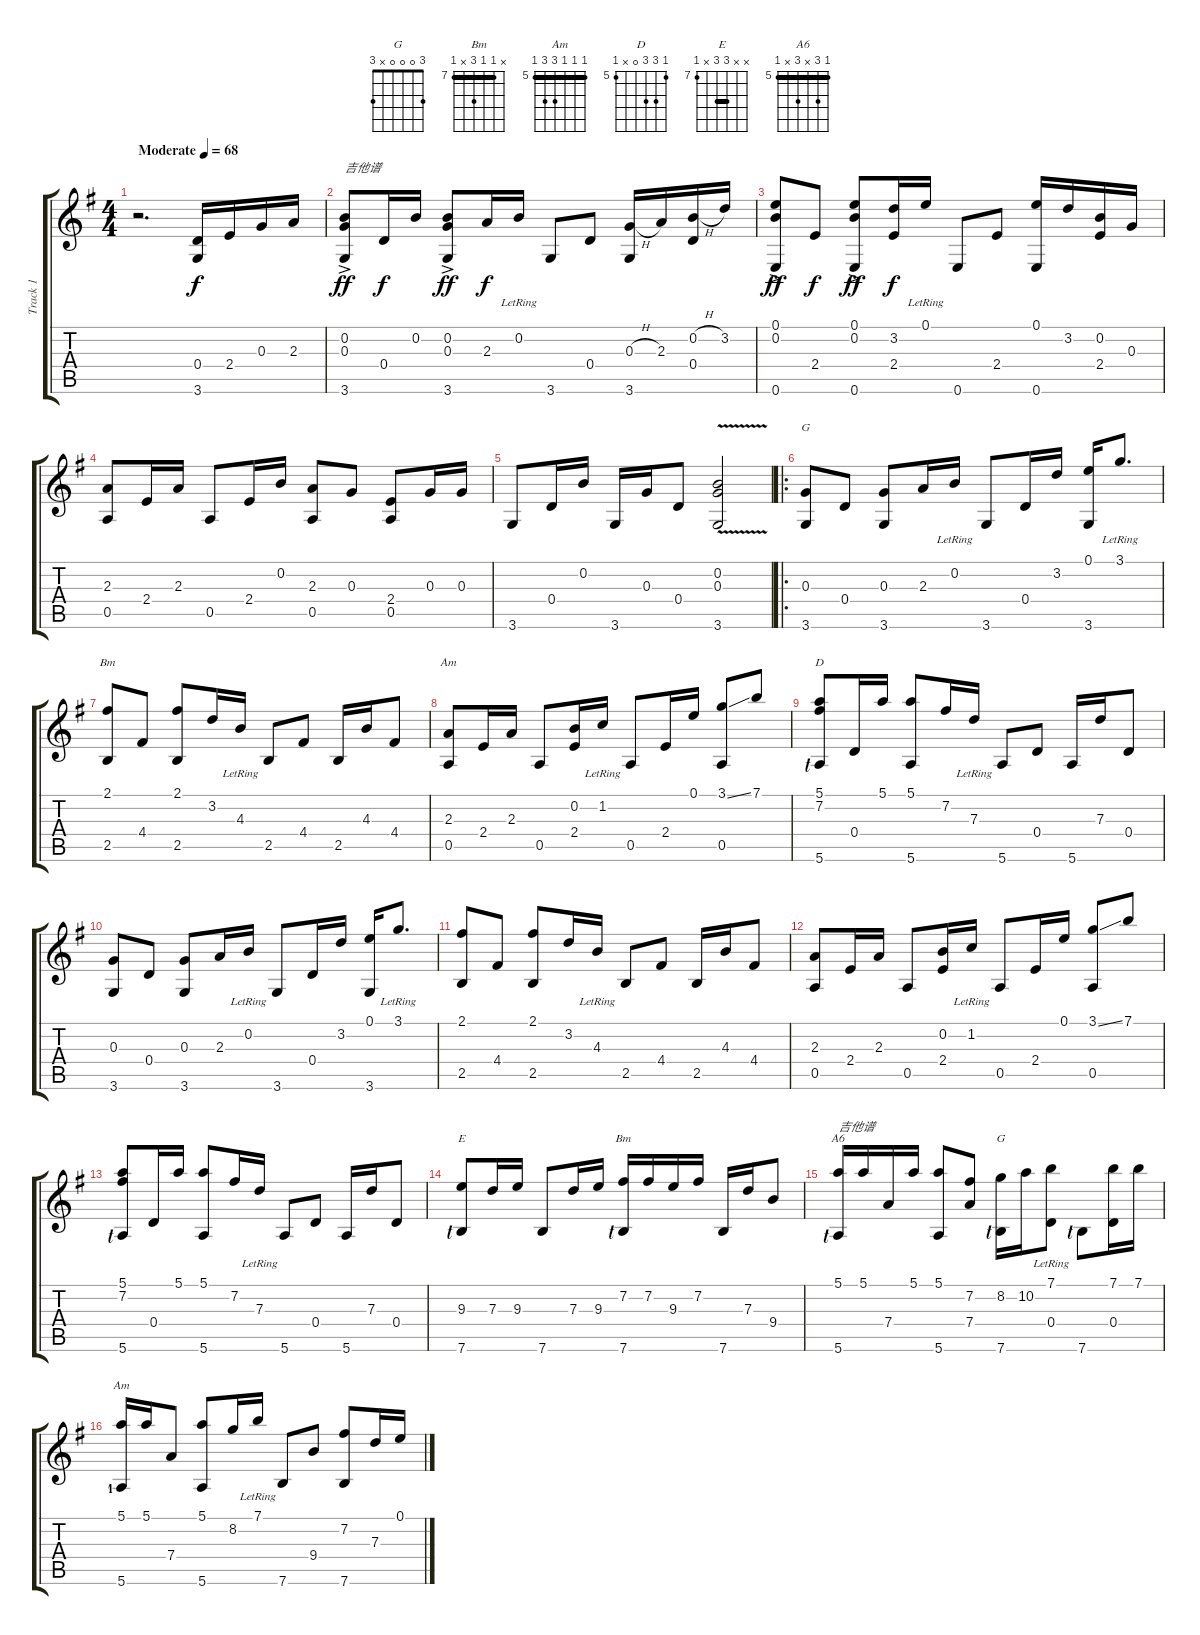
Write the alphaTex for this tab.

\track ("Track 1" "Track 1") {instrument acousticguitarsteel}
\staff {score tabs}
\tuning (E4 B3 G3 D3 A2 E2) {hide}
\chord ("G" x 0 0 0 x 3)
\chord ("Bm" 2 3 4 4 2 x) {barre 2}
\chord ("Am" x 1 2 2 0 x)
\chord ("D" 5 7 7 0 x 5) {firstfret 5}
\chord ("E" x x 9 9 x 7) {firstfret 7 barre 9}
\chord ("Bm" x 7 7 9 x 7) {firstfret 7 barre 7}
\chord ("A6" 5 7 x 7 x 5) {firstfret 5 barre 5}
\chord ("G" 3 0 0 0 x 3)
\chord ("Am" 5 5 5 7 7 5) {firstfret 5 barre 5}
\ts (4 4)
\tempo (68 "Moderate")
\clef g2
\ks g
r.2{d dy f instrument acousticguitarsteel} (0.4 3.6).16 2.4.16 0.3.16 2.3.16 |
(0.2 0.3 3.6{ac}).8{txt "吉他谱" dy ff} 0.4.16{dy f} 0.2.16 (0.2 0.3 3.6{ac}).8{dy ff} 2.3.16{dy f} 0.2{lr}.16 3.6.8 0.4.8 (0.3{h} 3.6).16 2.3.16 (0.2{h} 0.4).16 3.2.16 |
(0.1 0.2 0.6{ac}).8{dy ff} 2.4.8{dy f} (0.1 0.2{ac} 0.6).8{dy ff} (3.2 2.4).16{dy f} 0.1{lr}.16 0.6.8 2.4.8 (0.1 0.6).16 3.2.16 (0.2 2.4).16 0.3.16 |
(2.3 0.5).8 2.4.16 2.3.16 0.5.8 2.4.16 0.2.16 (2.3 0.5).8 0.3.8 (2.4 0.5).8 0.3.16 0.3.16 |
3.6.8 0.4.16 0.2.16 3.6.16 0.3.16 0.4.8 (0.2 0.3 3.6{v}).2 |
\ro
(0.3 3.6).8{ch "G"} 0.4.8 (0.3 3.6).8 2.3.16 0.2{lr}.16 3.6.8 0.4.16 3.2.16 (0.1 3.6).16 3.1{lr}.8{d} |
(2.1 2.5).8{ch "Bm"} 4.4.8 (2.1 2.5).8 3.2.16 4.3{lr}.16 2.5.8 4.4.8 2.5.16 4.3.16 4.4.8 |
(2.3 0.5).8{ch "Am"} 2.4.16 2.3.16 0.5.8 (0.2 2.4).16 1.2{lr}.16 0.5.8 2.4.16 0.1.16 (3.1{ss} 0.5).8 7.1.8 |
(5.1 7.2 5.6{lf 1}).8{ch "D"} 0.4.16 5.1.16 (5.1 5.6).8 7.2.16 7.3{lr}.16 5.6.8 0.4.8 5.6.16 7.3.16 0.4.8 |
(0.3 3.6).8 0.4.8 (0.3 3.6).8 2.3.16 0.2{lr}.16 3.6.8 0.4.16 3.2.16 (0.1 3.6).16 3.1{lr}.8{d} |
(2.1 2.5).8 4.4.8 (2.1 2.5).8 3.2.16 4.3{lr}.16 2.5.8 4.4.8 2.5.16 4.3.16 4.4.8 |
(2.3 0.5).8 2.4.16 2.3.16 0.5.8 (0.2 2.4).16 1.2{lr}.16 0.5.8 2.4.16 0.1.16 (3.1{ss} 0.5).8 7.1.8 |
(5.1 7.2 5.6{lf 1}).8 0.4.16 5.1.16 (5.1 5.6).8 7.2.16 7.3{lr}.16 5.6.8 0.4.8 5.6.16 7.3.16 0.4.8 |
(9.3 7.6{lf 1}).8{ch "E"} 7.3.16 9.3.16 7.6.8 7.3.16 9.3.16 (7.2 7.6{lf 1}).16{ch "Bm"} 7.2.16 9.3.16 7.2.16 7.6.16 7.3.16 9.4.8 |
(5.1 5.6{lf 1}).16{ch "A6" txt "吉他谱"} 5.1.16 7.4.16 5.1.16 (5.1 5.6).8 (7.2 7.4).8 (8.2 7.6{lf 1}).16{ch "G"} 10.2.16 (7.1{lr} 0.4).8 7.6{lf 1}.8 (7.1 0.4).16 7.1.16 |
(5.1 5.6{lf 2}).16{ch "Am"} 5.1.16 7.4.8 (5.1 5.6).8 8.2.16 7.1{lr}.16 7.6.8 9.4.8 (7.2 7.6).8 7.3.16 0.1.16
